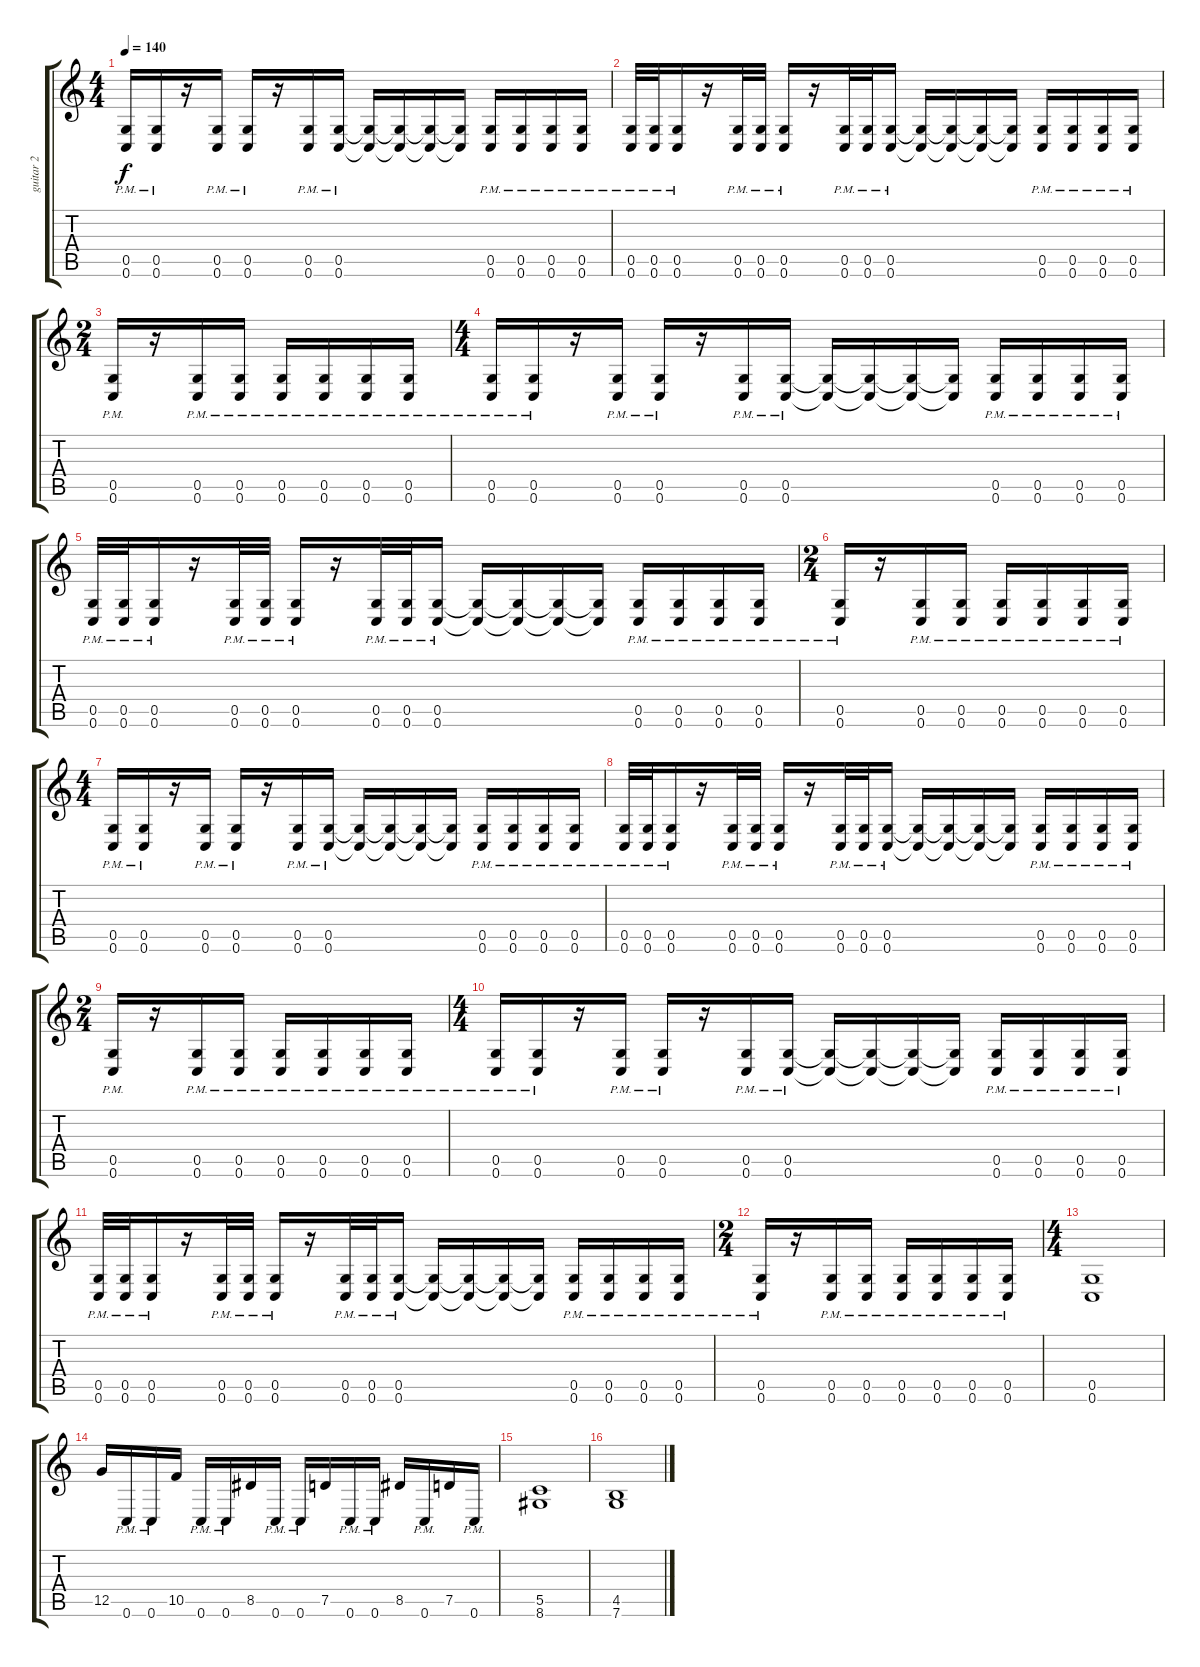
\track ("guitar 2" "guitar 2") {instrument distortionguitar}
\staff {score tabs}
\tuning (D4 A3 F3 C3 G2 C2) {hide}
\ts (4 4)
\tempo 140
\clef g2
\ks c
(0.5{pm} 0.6{pm}).16{dy f} (0.5{pm} 0.6{pm}).16 r.16 (0.5{pm} 0.6{pm}).16 (0.5{pm} 0.6{pm}).16 r.16 (0.5{pm} 0.6{pm}).16 (0.5{pm} 0.6{pm}).16 (0.5{t} 0.6{t}).16 (0.5{t} 0.6{t}).16 (0.5{t} 0.6{t}).16 (0.5{t} 0.6{t}).16 (0.5{pm} 0.6{pm}).16 (0.5{pm} 0.6{pm}).16 (0.5{pm} 0.6{pm}).16 (0.5{pm} 0.6{pm}).16 |
(0.5{pm} 0.6{pm}).32 (0.5{pm} 0.6{pm}).32 (0.5{pm} 0.6{pm}).16 r.16 (0.5{pm} 0.6{pm}).32 (0.5{pm} 0.6{pm}).32 (0.5{pm} 0.6{pm}).16 r.16 (0.5{pm} 0.6{pm}).32 (0.5{pm} 0.6{pm}).32 (0.5{pm} 0.6{pm}).16 (0.5{t} 0.6{t}).16 (0.5{t} 0.6{t}).16 (0.5{t} 0.6{t}).16 (0.5{t} 0.6{t}).16 (0.5{pm} 0.6{pm}).16 (0.5{pm} 0.6{pm}).16 (0.5{pm} 0.6{pm}).16 (0.5{pm} 0.6{pm}).16 |
\ts (2 4)
(0.5{pm} 0.6{pm}).16 r.16 (0.5{pm} 0.6{pm}).16 (0.5{pm} 0.6{pm}).16 (0.5{pm} 0.6{pm}).16 (0.5{pm} 0.6{pm}).16 (0.5{pm} 0.6{pm}).16 (0.5{pm} 0.6{pm}).16 |
\ts (4 4)
(0.5{pm} 0.6{pm}).16 (0.5{pm} 0.6{pm}).16 r.16 (0.5{pm} 0.6{pm}).16 (0.5{pm} 0.6{pm}).16 r.16 (0.5{pm} 0.6{pm}).16 (0.5{pm} 0.6{pm}).16 (0.5{t} 0.6{t}).16 (0.5{t} 0.6{t}).16 (0.5{t} 0.6{t}).16 (0.5{t} 0.6{t}).16 (0.5{pm} 0.6{pm}).16 (0.5{pm} 0.6{pm}).16 (0.5{pm} 0.6{pm}).16 (0.5{pm} 0.6{pm}).16 |
(0.5{pm} 0.6{pm}).32 (0.5{pm} 0.6{pm}).32 (0.5{pm} 0.6{pm}).16 r.16 (0.5{pm} 0.6{pm}).32 (0.5{pm} 0.6{pm}).32 (0.5{pm} 0.6{pm}).16 r.16 (0.5{pm} 0.6{pm}).32 (0.5{pm} 0.6{pm}).32 (0.5{pm} 0.6{pm}).16 (0.5{t} 0.6{t}).16 (0.5{t} 0.6{t}).16 (0.5{t} 0.6{t}).16 (0.5{t} 0.6{t}).16 (0.5{pm} 0.6{pm}).16 (0.5{pm} 0.6{pm}).16 (0.5{pm} 0.6{pm}).16 (0.5{pm} 0.6{pm}).16 |
\ts (2 4)
(0.5{pm} 0.6{pm}).16 r.16 (0.5{pm} 0.6{pm}).16 (0.5{pm} 0.6{pm}).16 (0.5{pm} 0.6{pm}).16 (0.5{pm} 0.6{pm}).16 (0.5{pm} 0.6{pm}).16 (0.5{pm} 0.6{pm}).16 |
\ts (4 4)
(0.5{pm} 0.6{pm}).16 (0.5{pm} 0.6{pm}).16 r.16 (0.5{pm} 0.6{pm}).16 (0.5{pm} 0.6{pm}).16 r.16 (0.5{pm} 0.6{pm}).16 (0.5{pm} 0.6{pm}).16 (0.5{t} 0.6{t}).16 (0.5{t} 0.6{t}).16 (0.5{t} 0.6{t}).16 (0.5{t} 0.6{t}).16 (0.5{pm} 0.6{pm}).16 (0.5{pm} 0.6{pm}).16 (0.5{pm} 0.6{pm}).16 (0.5{pm} 0.6{pm}).16 |
(0.5{pm} 0.6{pm}).32 (0.5{pm} 0.6{pm}).32 (0.5{pm} 0.6{pm}).16 r.16 (0.5{pm} 0.6{pm}).32 (0.5{pm} 0.6{pm}).32 (0.5{pm} 0.6{pm}).16 r.16 (0.5{pm} 0.6{pm}).32 (0.5{pm} 0.6{pm}).32 (0.5{pm} 0.6{pm}).16 (0.5{t} 0.6{t}).16 (0.5{t} 0.6{t}).16 (0.5{t} 0.6{t}).16 (0.5{t} 0.6{t}).16 (0.5{pm} 0.6{pm}).16 (0.5{pm} 0.6{pm}).16 (0.5{pm} 0.6{pm}).16 (0.5{pm} 0.6{pm}).16 |
\ts (2 4)
(0.5{pm} 0.6{pm}).16 r.16 (0.5{pm} 0.6{pm}).16 (0.5{pm} 0.6{pm}).16 (0.5{pm} 0.6{pm}).16 (0.5{pm} 0.6{pm}).16 (0.5{pm} 0.6{pm}).16 (0.5{pm} 0.6{pm}).16 |
\ts (4 4)
(0.5{pm} 0.6{pm}).16 (0.5{pm} 0.6{pm}).16 r.16 (0.5{pm} 0.6{pm}).16 (0.5{pm} 0.6{pm}).16 r.16 (0.5{pm} 0.6{pm}).16 (0.5{pm} 0.6{pm}).16 (0.5{t} 0.6{t}).16 (0.5{t} 0.6{t}).16 (0.5{t} 0.6{t}).16 (0.5{t} 0.6{t}).16 (0.5{pm} 0.6{pm}).16 (0.5{pm} 0.6{pm}).16 (0.5{pm} 0.6{pm}).16 (0.5{pm} 0.6{pm}).16 |
(0.5{pm} 0.6{pm}).32 (0.5{pm} 0.6{pm}).32 (0.5{pm} 0.6{pm}).16 r.16 (0.5{pm} 0.6{pm}).32 (0.5{pm} 0.6{pm}).32 (0.5{pm} 0.6{pm}).16 r.16 (0.5{pm} 0.6{pm}).32 (0.5{pm} 0.6{pm}).32 (0.5{pm} 0.6{pm}).16 (0.5{t} 0.6{t}).16 (0.5{t} 0.6{t}).16 (0.5{t} 0.6{t}).16 (0.5{t} 0.6{t}).16 (0.5{pm} 0.6{pm}).16 (0.5{pm} 0.6{pm}).16 (0.5{pm} 0.6{pm}).16 (0.5{pm} 0.6{pm}).16 |
\ts (2 4)
(0.5{pm} 0.6{pm}).16 r.16 (0.5{pm} 0.6{pm}).16 (0.5{pm} 0.6{pm}).16 (0.5{pm} 0.6{pm}).16 (0.5{pm} 0.6{pm}).16 (0.5{pm} 0.6{pm}).16 (0.5{pm} 0.6{pm}).16 |
\ts (4 4)
(0.5 0.6).1 |
12.5.16 0.6{pm}.16 0.6{pm}.16 10.5.16 0.6{pm}.16 0.6{pm}.16 8.5.16 0.6{pm}.16 0.6{pm}.16 7.5.16 0.6{pm}.16 0.6{pm}.16 8.5.16 0.6{pm}.16 7.5.16 0.6{pm}.16 |
(5.5 8.6).1 |
(4.5 7.6).1
